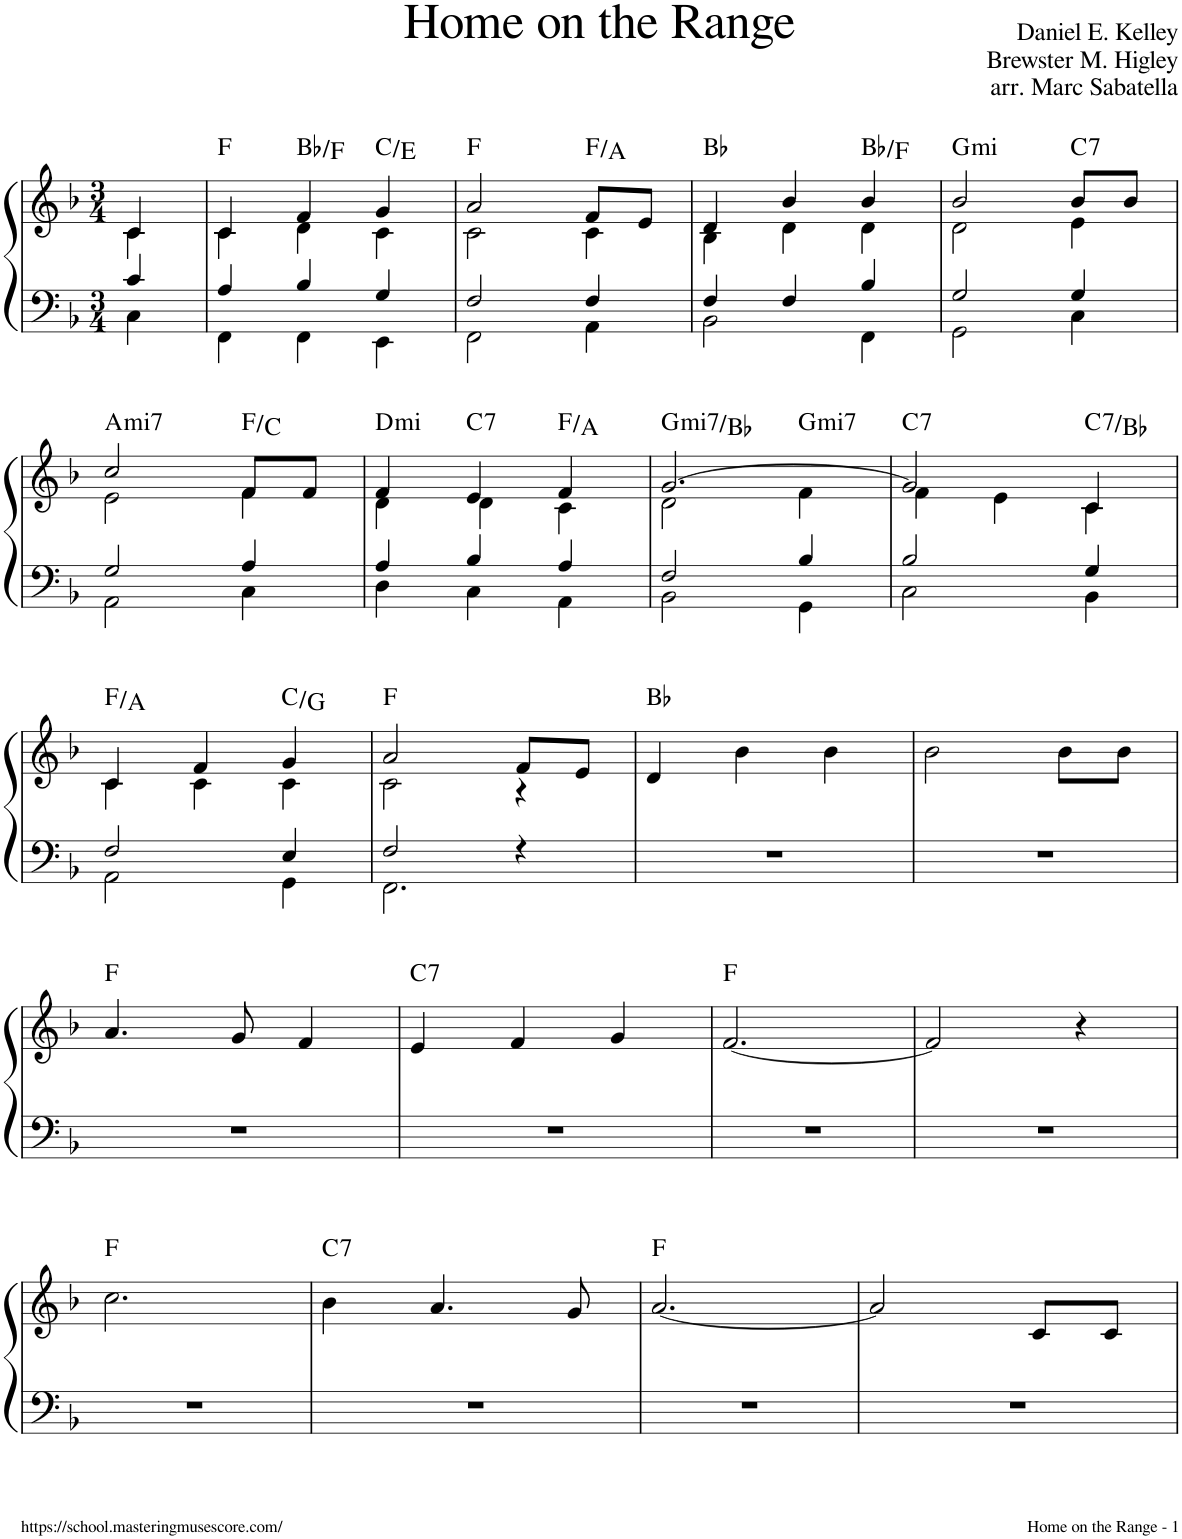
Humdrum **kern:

**kern	**kern	**harte
*part1	*part1	*part1
*staff2	*staff1	*
*I"Piano	*	*
*I'Pno.	*	*
*clefF4	*clefG2	*
*k[b-]	*k[b-]	*
*M3/4	*M3/4	*
=	=	=
*^	*^	*
4c/	4C\	4c/	4c\	.
=1	=1	=1	=1	=1
4A/	4FF\	4c/	4c\	F:maj
4B-/	4FF\	4f/	4d\	Bb:maj/5
4G/	4EE\	4g/	4c\	C:maj/3
=2	=2	=2	=2	=2
2F/	2FF\	2a/	2c\	F:maj
4F/	4AA\	8f/L	4c\	F:maj/3
.	.	8e/J	.	.
=3	=3	=3	=3	=3
4F/	2BB-\	4d/	4B-\	Bb:maj
4F/	.	4b-/	4d\	.
4B-/	4FF\	4b-/	4d\	Bb:maj/5
=4	=4	=4	=4	=4
!	!	!	!	!LO:H:kt=mi
2G/	2GG\	2b-/	2d\	G:min
!	!	!	!	!LO:H:kt=7
4G/	4C\	8b-/L	4e\	C:7
.	.	8b-/J	.	.
!!LO:LB:g=z	!!
=5	=5	=5	=5	=5
!	!	!	!	!LO:H:kt=mi7
2G/	2AA\	2cc/	2e\	A:min7
4A/	4C\	8f/L	4f\	F:maj/5
.	.	8f/J	.	.
=6	=6	=6	=6	=6
!	!	!	!	!LO:H:kt=mi
4A/	4D\	4f/	4d\	D:min
!	!	!	!	!LO:H:kt=7
4B-/	4C\	4e/	4d\	C:7
4A/	4AA\	4f/	4c\	F:maj/3
=7	=7	=7	=7	=7
!	!	!	!	!LO:H:kt=mi7
2F/	2BB-\	[2.g/	2d\	G:min7/b3
!	!	!	!	!LO:H:kt=mi7
4B-/	4GG\	.	4f\	G:min7
=8	=8	=8	=8	=8
!	!	!	!	!LO:H:kt=7
2B-/	2C\	2g/]	4f\	C:7
.	.	.	4e\	.
!	!	!	!	!LO:H:kt=7
4G/	4BB-\	4c/	4c\	C:7/b7
!!LO:LB:g=z	!!
=9	=9	=9	=9	=9
2F/	2AA\	4c/	4c\	F:maj/3
.	.	4f/	4c\	.
4E/	4GG\	4g/	4c\	C:maj/5
=10	=10	=10	=10	=10
2F/	2.FF\	2a/	2c\	F:maj
4r	.	8f/L	4r	.
.	.	8e/J	.	.
*v	*v	*	*	*
*	*v	*v	*
=11	=11	=11
2.r	4d/	Bb:maj
.	4b-\	.
.	4b-\	.
=12	=12	=12
2.r	2b-\	.
.	8b-\L	.
.	8b-\J	.
!!LO:LB:g=z
=13	=13	=13
2.r	4.a/	F:maj
.	8g/	.
.	4f/	.
=14	=14	=14
!	!	!LO:H:kt=7
2.r	4e/	C:7
.	4f/	.
.	4g/	.
=15	=15	=15
2.r	[2.f/	F:maj
=16	=16	=16
2.r	2f/]	.
.	4r	.
!!LO:LB:g=z
=17	=17	=17
2.r	2.cc\	F:maj
=18	=18	=18
!	!	!LO:H:kt=7
2.r	4b-\	C:7
.	4.a/	.
.	8g/	.
=19	=19	=19
2.r	[2.a/	F:maj
=20	=20	=20
2.r	2a/]	.
.	8c/L	.
.	8c/J	.
=	=	=
*-	*-	*-
